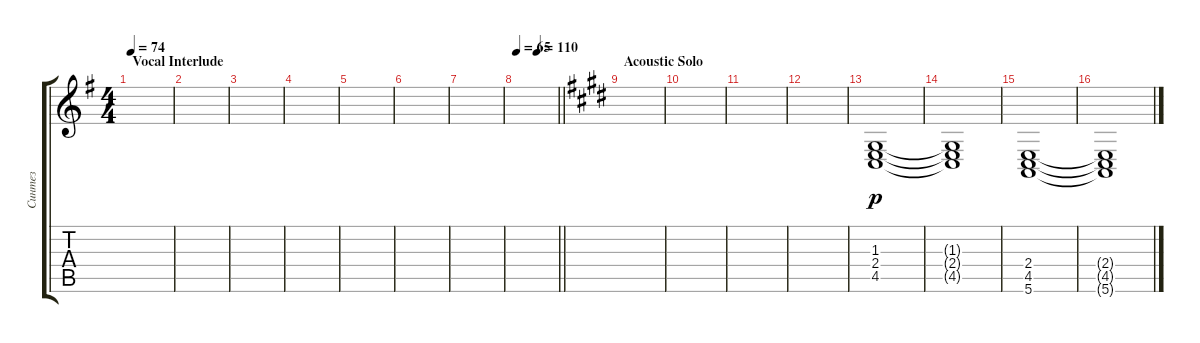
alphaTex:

\track ("Синтез" "Синтез") {instrument stringensemble1}
\staff {score tabs}
\tuning (E4 B3 G3 D3 A2 E2) {hide}
\ts (4 4)
\section ("" "Vocal Interlude")
\tempo 74
\clef g2
\ks eminor
|
|
|
|
|
|
|
\tempo 65
\tempo (110 0.5)
\barLineRight lightlight
|
\section ("" "Acoustic Solo")
\ks c#minor
|
|
|
|
(1.3 2.4 4.5).1{dy p} |
(1.3{t} 2.4{t} 4.5{t}).1 |
(2.4 4.5 5.6).1 |
(2.4{t} 4.5{t} 5.6{t}).1
